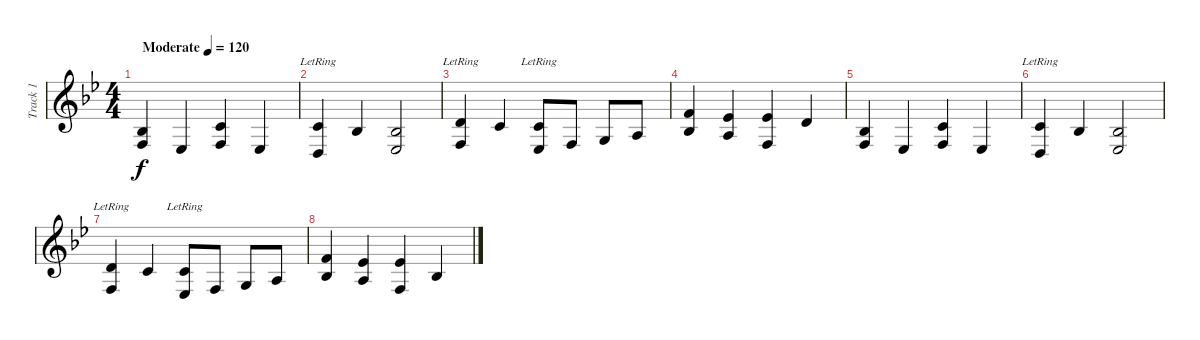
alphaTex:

\track ("Track 1" "Track 1") {instrument acousticgrandpiano}
\staff {score}
\tuning (E4 B3 G3 D3 A2 E2) {hide}
\ts (4 4)
\tempo (120 "Moderate")
\clef g2
\ks bb
(3.3 3.4).4{dy f instrument acousticgrandpiano} 1.4.4 (1.2 3.4).4 1.4.4 |
(1.2 0.4{lr}).4 3.3.4 (3.3 1.4).2 |
(3.2 3.4{lr}).4 1.2.4 (1.2{lr} 1.4).8 3.4.8 0.3.8 2.3.8 |
(1.1 3.3).4 (4.2 2.3).4 (4.2 3.4).4 3.2.4 |
(3.3 3.4).4 1.4.4 (1.2 3.4).4 1.4.4 |
(1.2 0.4{lr}).4 3.3.4 (3.3 1.4).2 |
(3.2 3.4{lr}).4 1.2.4 (1.2{lr} 1.4).8 3.4.8 0.3.8 2.3.8 |
(1.1 3.3).4 (4.2 2.3).4 (4.2 3.4).4 3.3.4
